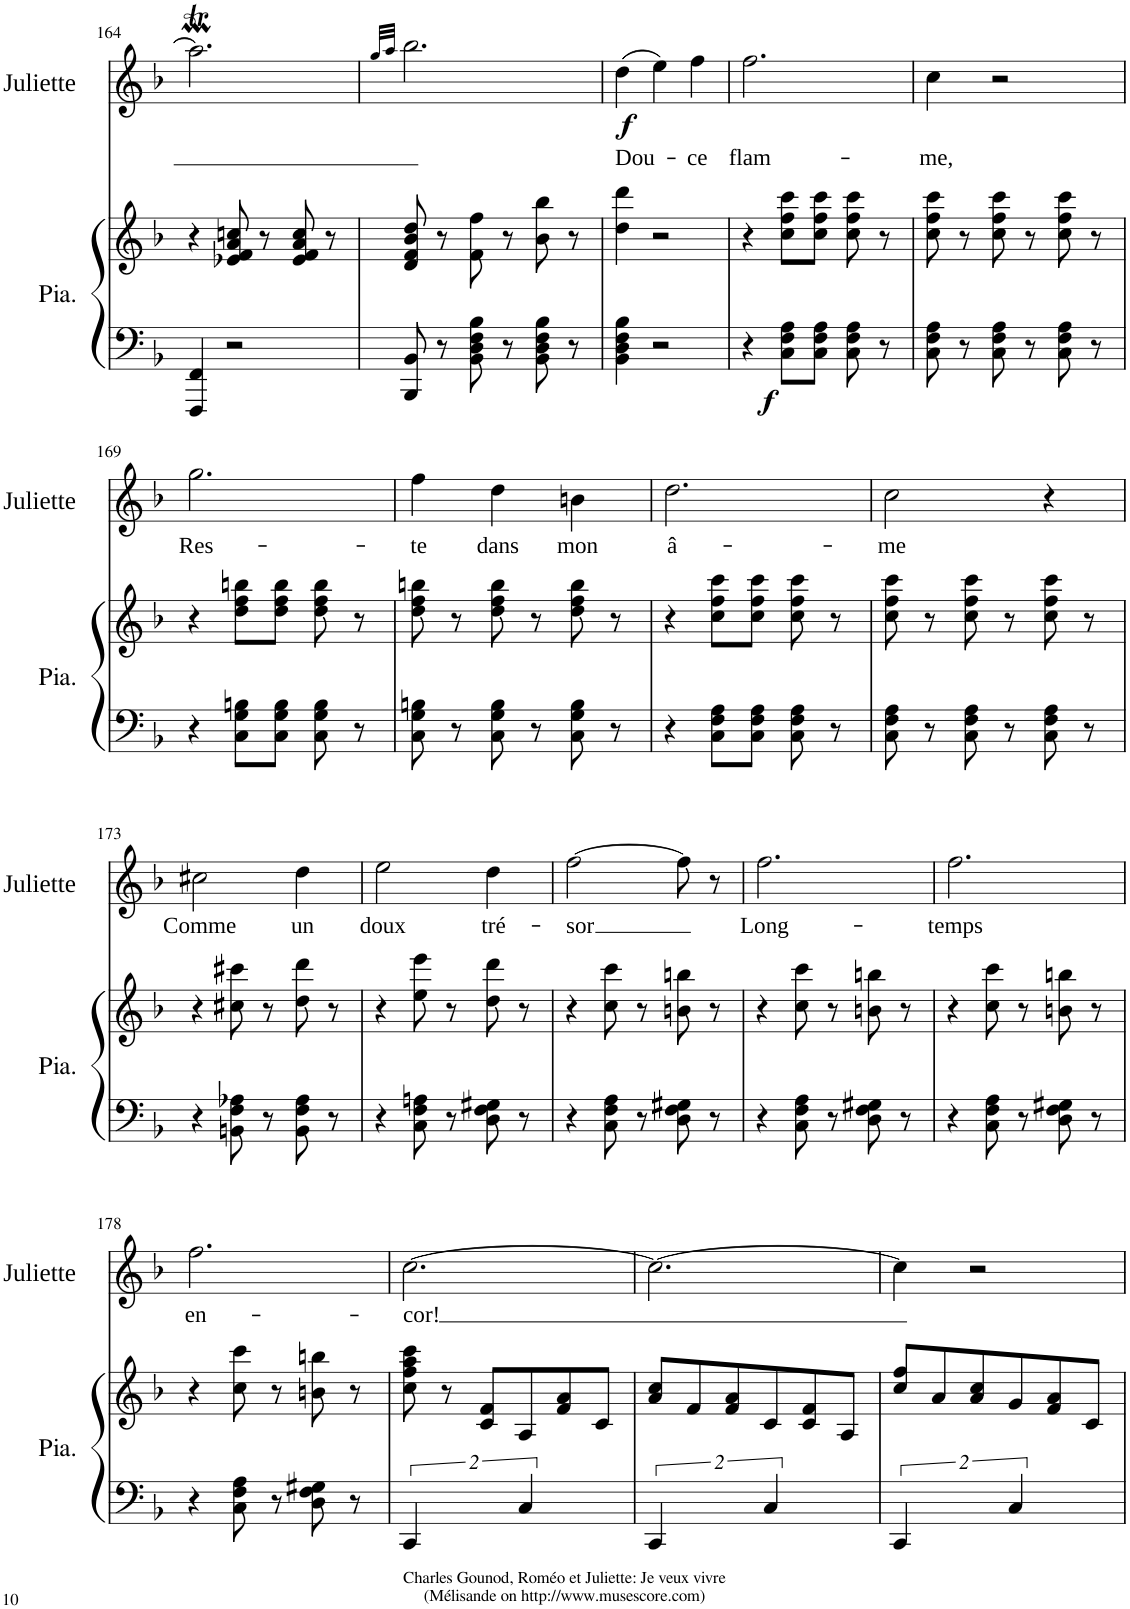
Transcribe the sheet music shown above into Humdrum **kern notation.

**kern	**kern	**dynam	**kern	**text	**dynam
*part2	*part2	*part2	*part1	*part1	*part1
*staff3	*staff2	*staff2/3	*staff1	*staff1	*staff1
*I"Piano	*	*	*I"Juliette	*	*
*I'Pia.	*	*	*I'Juliette	*	*
!!LO:PB:g=z
*clefF4	*clefG2	*	*clefG2	*	*
*k[b-]	*k[b-]	*	*k[b-]	*	*
*M3/4	*M3/4	*	*M3/4	*	*
=164	=164	=164	=164	=164	=164
4FFF/ 4FF/	4r	.	2.aamt\]	.	.
2r	8e-X/ 8f/ 8a/ 8ccn/	.	.	.	.
.	8r	.	.	.	.
.	8e-/ 8f/ 8a/ 8cc/	.	.	.	.
.	8r	.	.	.	.
=165	=165	=165	=165	=165	=165
.	.	.	32qgg/LLL	.	.
.	.	.	32qaa/JJJ	.	.
8BBB-/ 8BB-/	8d/ 8f/ 8b-/ 8dd/	.	2.bb-\	.	.
8r	8r	.	.	.	.
8BB-\ 8D\ 8F\ 8B-\	8f\ 8ff\	.	.	.	.
8r	8r	.	.	.	.
8BB-\ 8D\ 8F\ 8B-\	8b-\ 8bb-\	.	.	.	.
8r	8r	.	.	.	.
=166	=166	=166	=166	=166	=166
!	!	!	!	!LO:LY:b	!LO:DY:b
4BB-\ 4D\ 4F\ 4B-\	4dd\ 4ddd\	.	(4dd\	Dou-	f
2r	2r	.	4ee\)	.	.
!	!	!	!	!LO:LY:b	!
.	.	.	4ff\	-ce	.
=167	=167	=167	=167	=167	=167
!	!	!LO:DY:b=2	!	!LO:LY:b	!
4r	4r	f	2.ff\	flam-	.
8C\ 8F\ 8A\L	8cc\ 8ff\ 8ccc\L	.	.	.	.
8C\ 8F\ 8A\J	8cc\ 8ff\ 8ccc\J	.	.	.	.
8C\ 8F\ 8A\	8cc\ 8ff\ 8ccc\	.	.	.	.
8r	8r	.	.	.	.
=168	=168	=168	=168	=168	=168
!	!	!	!	!LO:LY:b	!
8C\ 8F\ 8A\	8cc\ 8ff\ 8ccc\	.	4cc\	-me,	.
8r	8r	.	.	.	.
8C\ 8F\ 8A\	8cc\ 8ff\ 8ccc\	.	2r	.	.
8r	8r	.	.	.	.
8C\ 8F\ 8A\	8cc\ 8ff\ 8ccc\	.	.	.	.
8r	8r	.	.	.	.
!!LO:LB:g=z
=169	=169	=169	=169	=169	=169
!	!	!	!	!LO:LY:b	!
4r	4r	.	2.gg\	Res-	.
8C\ 8G\ 8Bn\L	8dd\ 8ff\ 8bbn\L	.	.	.	.
8C\ 8G\ 8B\J	8dd\ 8ff\ 8bb\J	.	.	.	.
8C\ 8G\ 8B\	8dd\ 8ff\ 8bb\	.	.	.	.
8r	8r	.	.	.	.
=170	=170	=170	=170	=170	=170
!	!	!	!	!LO:LY:b	!
8C\ 8G\ 8Bn\	8dd\ 8ff\ 8bbn\	.	4ff\	-te	.
8r	8r	.	.	.	.
!	!	!	!	!LO:LY:b	!
8C\ 8G\ 8B\	8dd\ 8ff\ 8bb\	.	4dd\	dans	.
8r	8r	.	.	.	.
!	!	!	!	!LO:LY:b	!
8C\ 8G\ 8B\	8dd\ 8ff\ 8bb\	.	4bn\	mon	.
8r	8r	.	.	.	.
=171	=171	=171	=171	=171	=171
!	!	!	!	!LO:LY:b	!
4r	4r	.	2.dd\	â-	.
8C\ 8F\ 8A\L	8cc\ 8ff\ 8ccc\L	.	.	.	.
8C\ 8F\ 8A\J	8cc\ 8ff\ 8ccc\J	.	.	.	.
8C\ 8F\ 8A\	8cc\ 8ff\ 8ccc\	.	.	.	.
8r	8r	.	.	.	.
=172	=172	=172	=172	=172	=172
!	!	!	!	!LO:LY:b	!
8C\ 8F\ 8A\	8cc\ 8ff\ 8ccc\	.	2cc\	-me	.
8r	8r	.	.	.	.
8C\ 8F\ 8A\	8cc\ 8ff\ 8ccc\	.	.	.	.
8r	8r	.	.	.	.
8C\ 8F\ 8A\	8cc\ 8ff\ 8ccc\	.	4r	.	.
8r	8r	.	.	.	.
!!LO:LB:g=z
=173	=173	=173	=173	=173	=173
!	!	!	!	!LO:LY:b	!
4r	4r	.	2cc#X\	Comme	.
8BBn\ 8F\ 8A-X\	8cc#X\ 8ccc#X\	.	.	.	.
8r	8r	.	.	.	.
!	!	!	!	!LO:LY:b	!
8BB\ 8F\ 8A-\	8dd\ 8ddd\	.	4dd\	un	.
8r	8r	.	.	.	.
=174	=174	=174	=174	=174	=174
!	!	!	!	!LO:LY:b	!
4r	4r	.	2ee\	doux	.
8C\ 8F\ 8An\	8ee\ 8eee\	.	.	.	.
8r	8r	.	.	.	.
!	!	!	!	!LO:LY:b	!
8D\ 8F\ 8G#X\	8dd\ 8ddd\	.	4dd\	tré-	.
8r	8r	.	.	.	.
=175	=175	=175	=175	=175	=175
!	!	!	!	!LO:LY:b	!
4r	4r	.	[2ff\	-sor	.
8C\ 8F\ 8A\	8cc\ 8ccc\	.	.	.	.
8r	8r	.	.	.	.
8D\ 8F\ 8G#X\	8bn\ 8bbn\	.	8ff\]	.	.
8r	8r	.	8r	.	.
=176	=176	=176	=176	=176	=176
!	!	!	!	!LO:LY:b	!
4r	4r	.	2.ff\	Long-	.
8C\ 8F\ 8A\	8cc\ 8ccc\	.	.	.	.
8r	8r	.	.	.	.
8D\ 8F\ 8G#X\	8bn\ 8bbn\	.	.	.	.
8r	8r	.	.	.	.
=177	=177	=177	=177	=177	=177
!	!	!	!	!LO:LY:b	!
4r	4r	.	2.ff\	-temps	.
8C\ 8F\ 8A\	8cc\ 8ccc\	.	.	.	.
8r	8r	.	.	.	.
8D\ 8F\ 8G#X\	8bn\ 8bbn\	.	.	.	.
8r	8r	.	.	.	.
!!LO:LB:g=z
=178	=178	=178	=178	=178	=178
!	!	!	!	!LO:LY:b	!
4r	4r	.	2.ff\	en-	.
8C\ 8F\ 8A\	8cc\ 8ccc\	.	.	.	.
8r	8r	.	.	.	.
8D\ 8F\ 8G#X\	8bn\ 8bbn\	.	.	.	.
8r	8r	.	.	.	.
=179	=179	=179	=179	=179	=179
!	!	!	!	!LO:LY:b	!
8%3CC/	8cc\ 8ff\ 8aa\ 8ccc\	.	[2.cc\	-cor!	.
.	8r	.	.	.	.
.	8c/ 8f/L	.	.	.	.
8%3C/	8A/	.	.	.	.
.	8f/ 8a/	.	.	.	.
.	8c/J	.	.	.	.
=180	=180	=180	=180	=180	=180
8%3CC/	8a/ 8cc/L	.	2.cc\_	.	.
.	8f/	.	.	.	.
.	8f/ 8a/	.	.	.	.
8%3C/	8c/	.	.	.	.
.	8c/ 8f/	.	.	.	.
.	8A/J	.	.	.	.
=181	=181	=181	=181	=181	=181
8%3CC/	8cc/ 8ff/L	.	4cc\]	.	.
.	8a/	.	.	.	.
.	8a/ 8cc/	.	2r	.	.
8%3C/	8g/	.	.	.	.
.	8f/ 8a/	.	.	.	.
.	8c/J	.	.	.	.
=	=	=	=	=	=
*-	*-	*-	*-	*-	*-
